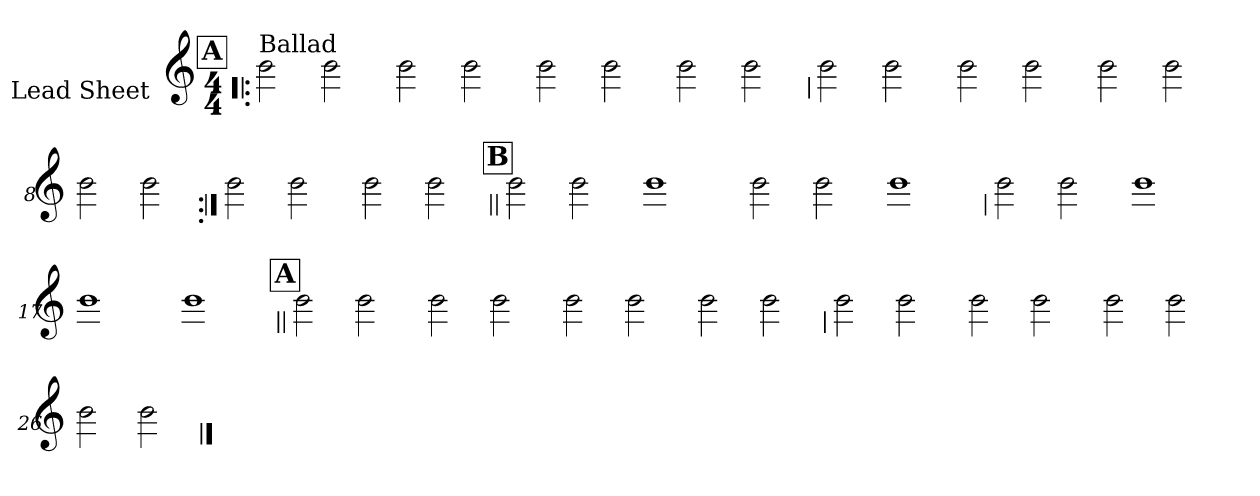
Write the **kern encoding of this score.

**kern
*part1
*staff1
*I"Lead Sheet
*stria0
*clefG2
*k[]
*C:
*M4/4
!!LO:REH:place=s1:a:t=A
=1!|:
!LO:TX:a:t=Ballad
2b
2b
=2-
2b
2b
=3-
2b
2b
=4-
2b
2b
!!LO:LB:g=z
=5
2b
2b
=6-
2b
2b
=7-
2b
2b
=8-
2b
2b
!!LO:LB:g=z
=9:|!
2b
2b
=10-
2b
2b
!!LO:LB:g=z
!!LO:REH:place=s1:a:t=B
=11||
2b
2b
=12-
1b
=13-
2b
2b
=14-
1b
!!LO:LB:g=z
=15
2b
2b
=16-
1b
=17-
1b
=18-
1b
!!LO:LB:g=z
!!LO:REH:place=s1:a:t=A
=19||
2b
2b
=20-
2b
2b
=21-
2b
2b
=22-
2b
2b
!!LO:LB:g=z
=23
2b
2b
=24-
2b
2b
=25-
2b
2b
=26-
2b
2b
==
*-
